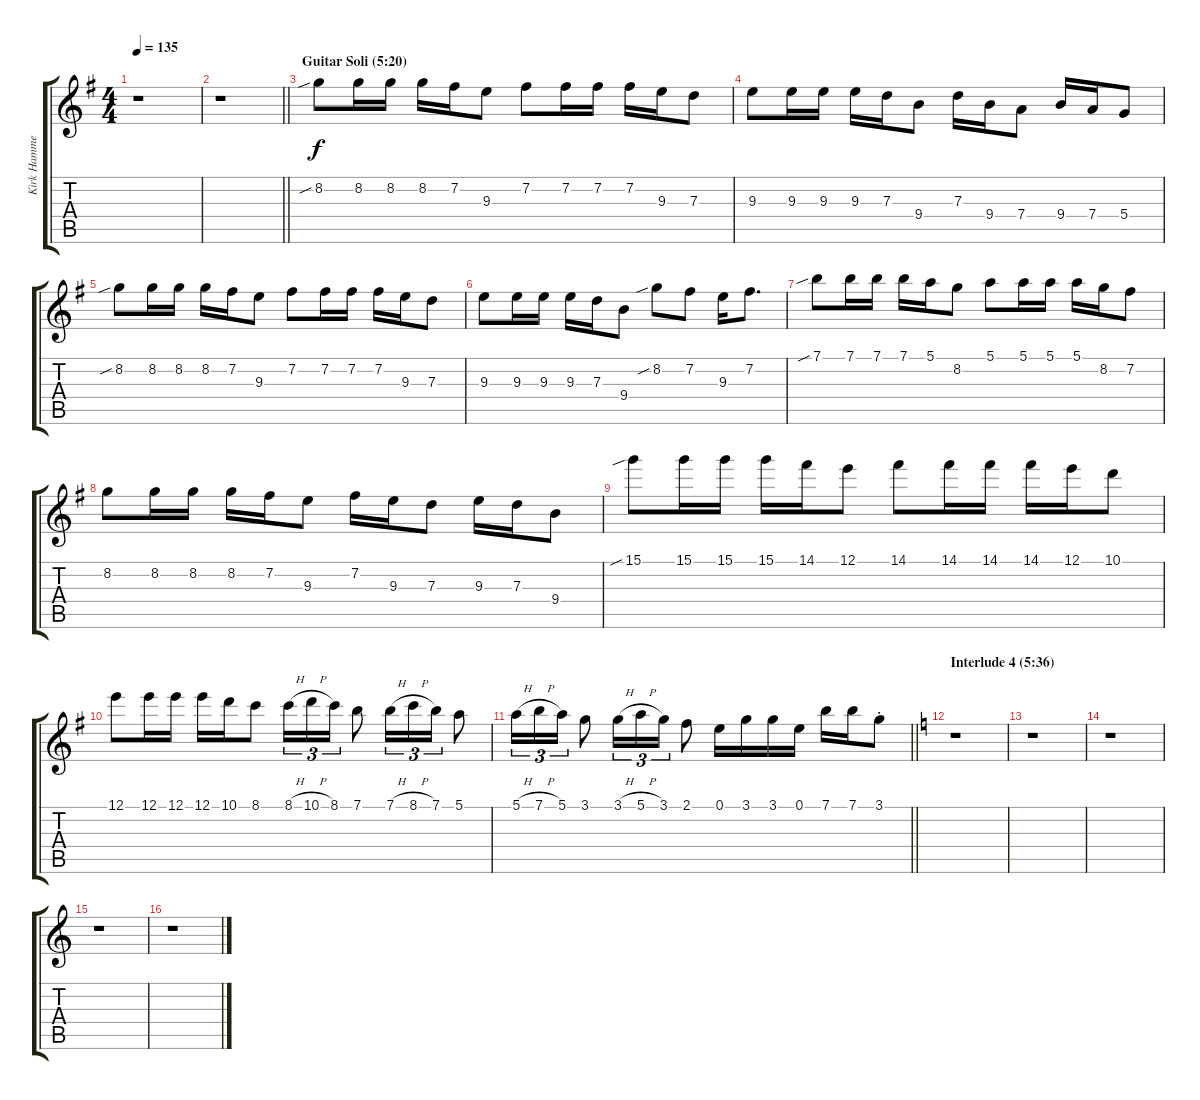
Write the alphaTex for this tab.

\track ("Kirk Hammet Lead Gtr." "Kirk Hamme") {instrument distortionguitar}
\staff {score tabs}
\tuning (E4 B3 G3 D3 A2 E2) {hide}
\ts (4 4)
\tempo 135
\clef g2
\ks eminor
r.1{dy f} |
\barLineRight lightlight
r.1 |
\section ("" "Guitar Soli (5:20)")
8.2{sib}.8{volume 16 balance 5} 8.2.16 8.2.16 8.2.16 7.2.16 9.3.8 7.2.8 7.2.16 7.2.16 7.2.16 9.3.16 7.3.8 |
9.3.8 9.3.16 9.3.16 9.3.16 7.3.16 9.4.8 7.3.16 9.4.16 7.4.8 9.4.16 7.4.16 5.4.8 |
8.2{sib}.8 8.2.16 8.2.16 8.2.16 7.2.16 9.3.8 7.2.8 7.2.16 7.2.16 7.2.16 9.3.16 7.3.8 |
9.3.8 9.3.16 9.3.16 9.3.16 7.3.16 9.4.8 8.2{sib}.8 7.2.8 9.3.16 7.2.8{d} |
7.1{sib}.8 7.1.16 7.1.16 7.1.16 5.1.16 8.2.8 5.1.8 5.1.16 5.1.16 5.1.16 8.2.16 7.2.8 |
8.2.8 8.2.16 8.2.16 8.2.16 7.2.16 9.3.8 7.2.16 9.3.16 7.3.8 9.3.16 7.3.16 9.4.8 |
15.1{sib}.8 15.1.16 15.1.16 15.1.16 14.1.16 12.1.8 14.1.8 14.1.16 14.1.16 14.1.16 12.1.16 10.1.8 |
12.1.8 12.1.16 12.1.16 12.1.16 10.1.16 8.1.8 8.1{h}.16{tu (3 2)} 10.1{h}.16{tu (3 2)} 8.1.16{tu (3 2)} 7.1.8 7.1{h}.16{tu (3 2)} 8.1{h}.16{tu (3 2)} 7.1.16{tu (3 2)} 5.1.8 |
\barLineRight lightlight
5.1{h}.16{tu (3 2)} 7.1{h}.16{tu (3 2)} 5.1.16{tu (3 2)} 3.1.8 3.1{h}.16{tu (3 2)} 5.1{h}.16{tu (3 2)} 3.1.16{tu (3 2)} 2.1.8 0.1.16 3.1.16 3.1.16 0.1.16 7.1.16 7.1.16 3.1{st}.8 |
\section ("" "Interlude 4 (5:36)")
\ks aminor
r.1 |
r.1 |
r.1 |
r.1 |
r.1
